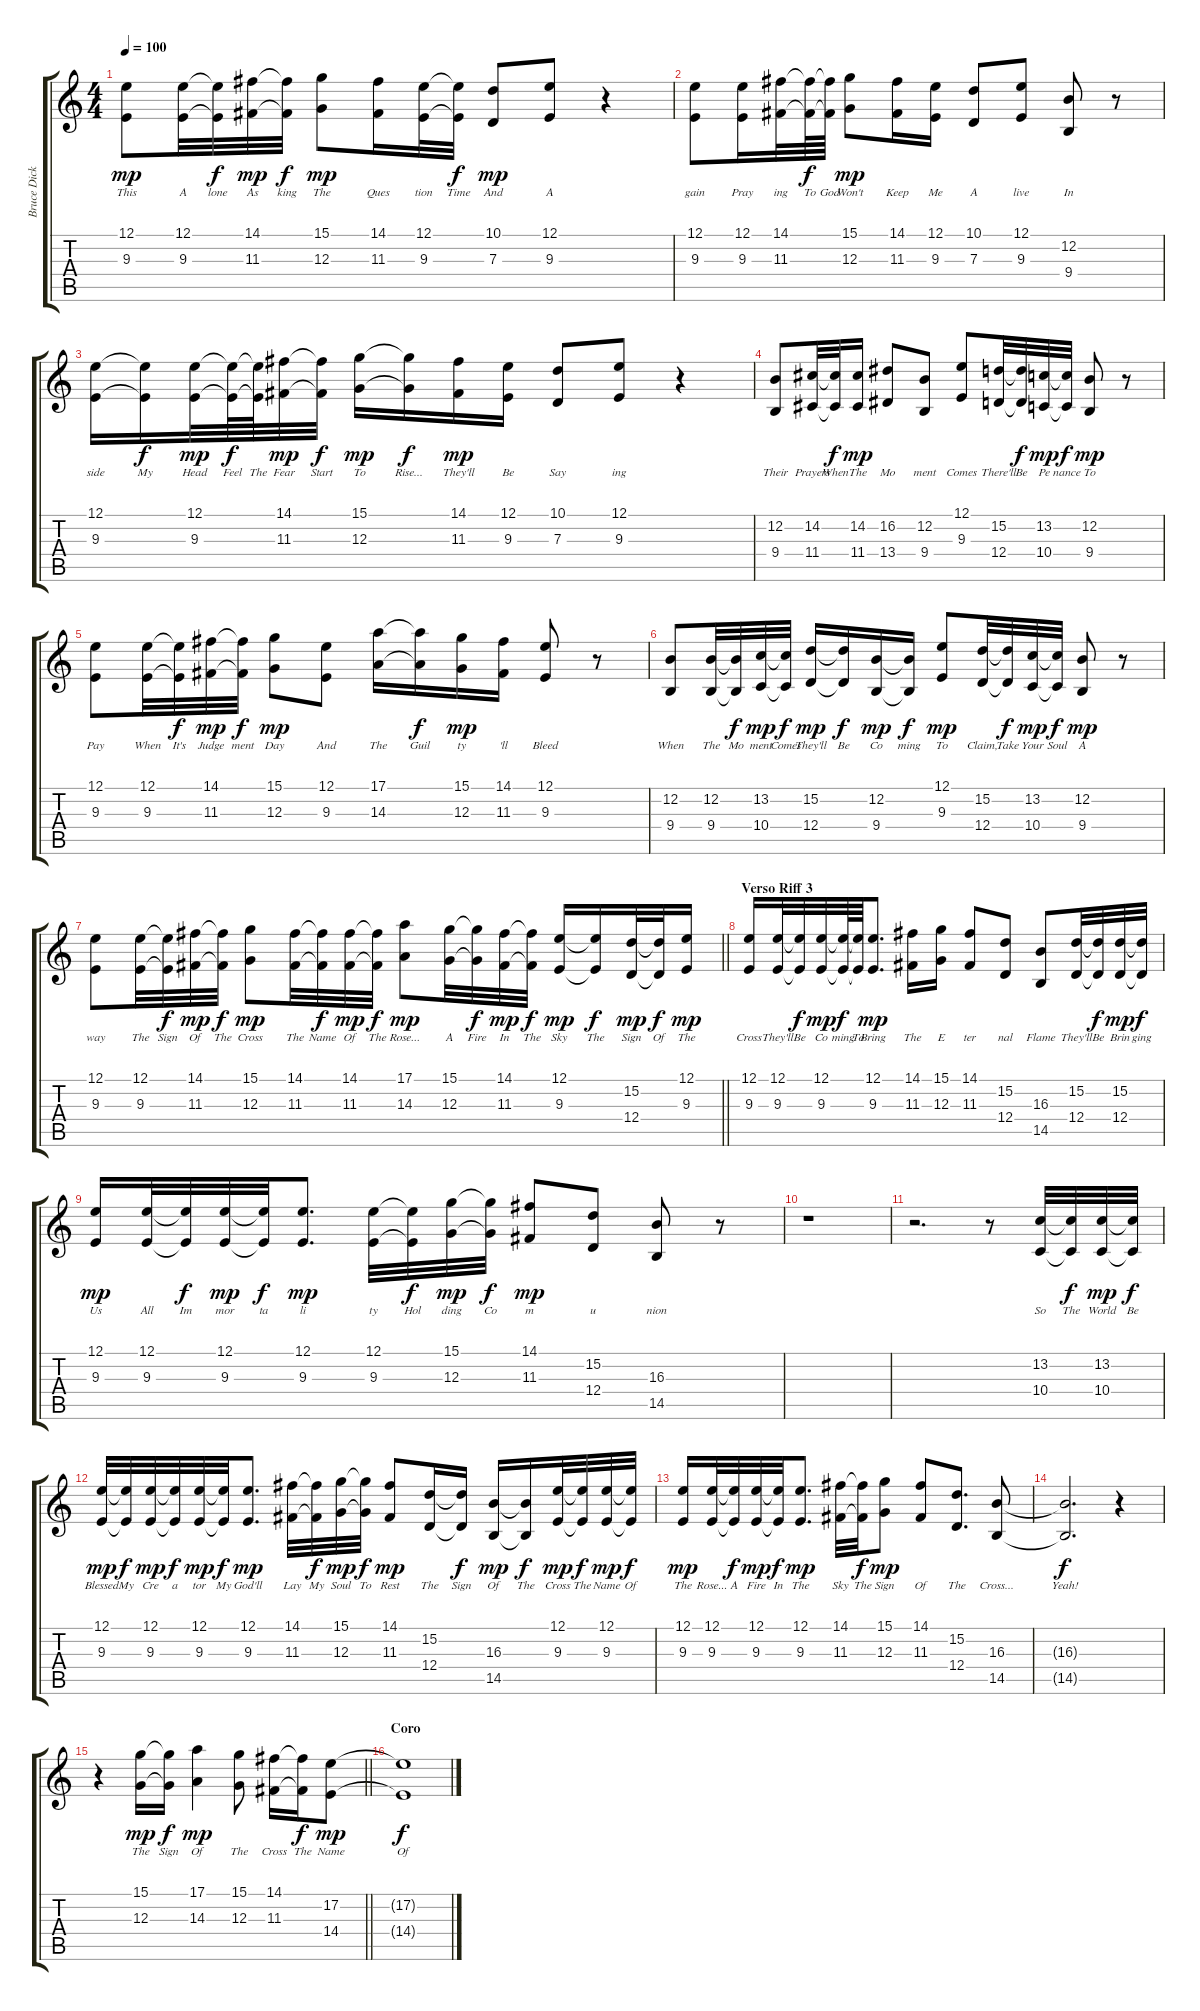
\track ("Bruce Dickinson" "Bruce Dick") {instrument lead2sawtooth}
\staff {score tabs}
\tuning (E4 B3 G3 D3 A2 E2) {hide}
\ts (4 4)
\tempo 100
\clef g2
\ks c
(12.1 9.3).8{lyrics (0 "This") lyrics (1 "") lyrics (2 "") lyrics (3 "") lyrics (4 "") dy mp} (12.1 9.3).32{lyrics (0 "A") lyrics (1 "") lyrics (2 "") lyrics (3 "") lyrics (4 "")} (12.1{t} 9.3{t}).32{lyrics (0 "lone") lyrics (1 "") lyrics (2 "") lyrics (3 "") lyrics (4 "") dy f} (14.1 11.3).32{lyrics (0 "As") lyrics (1 "") lyrics (2 "") lyrics (3 "") lyrics (4 "") dy mp} (14.1{t} 11.3{t}).32{lyrics (0 "king") lyrics (1 "") lyrics (2 "") lyrics (3 "") lyrics (4 "") dy f} (15.1 12.3).8{lyrics (0 "The") lyrics (1 "") lyrics (2 "") lyrics (3 "") lyrics (4 "") dy mp} (14.1 11.3).16{lyrics (0 "Ques") lyrics (1 "") lyrics (2 "") lyrics (3 "") lyrics (4 "")} (12.1 9.3).32{lyrics (0 "tion") lyrics (1 "") lyrics (2 "") lyrics (3 "") lyrics (4 "")} (12.1{t} 9.3{t}).32{lyrics (0 "Time") lyrics (1 "") lyrics (2 "") lyrics (3 "") lyrics (4 "") dy f} (10.1 7.3).8{lyrics (0 "And") lyrics (1 "") lyrics (2 "") lyrics (3 "") lyrics (4 "") dy mp} (12.1 9.3).8{lyrics (0 "A") lyrics (1 "") lyrics (2 "") lyrics (3 "") lyrics (4 "")} r.4 |
(12.1 9.3).8{lyrics (0 "gain") lyrics (1 "") lyrics (2 "") lyrics (3 "") lyrics (4 "")} (12.1 9.3).16{lyrics (0 "Pray") lyrics (1 "") lyrics (2 "") lyrics (3 "") lyrics (4 "")} (14.1 11.3).32{lyrics (0 "ing") lyrics (1 "") lyrics (2 "") lyrics (3 "") lyrics (4 "")} (14.1{t} 11.3{t}).64{lyrics (0 "To") lyrics (1 "") lyrics (2 "") lyrics (3 "") lyrics (4 "") dy f} (14.1{t} 11.3{t}).64{lyrics (0 "God") lyrics (1 "") lyrics (2 "") lyrics (3 "") lyrics (4 "")} (15.1 12.3).8{lyrics (0 "Won't") lyrics (1 "") lyrics (2 "") lyrics (3 "") lyrics (4 "") dy mp} (14.1 11.3).16{lyrics (0 "Keep") lyrics (1 "") lyrics (2 "") lyrics (3 "") lyrics (4 "")} (12.1 9.3).16{lyrics (0 "Me") lyrics (1 "") lyrics (2 "") lyrics (3 "") lyrics (4 "")} (10.1 7.3).8{lyrics (0 "A") lyrics (1 "") lyrics (2 "") lyrics (3 "") lyrics (4 "")} (12.1 9.3).8{lyrics (0 "live") lyrics (1 "") lyrics (2 "") lyrics (3 "") lyrics (4 "")} (12.2 9.4).8{lyrics (0 "In") lyrics (1 "") lyrics (2 "") lyrics (3 "") lyrics (4 "")} r.8 |
(12.1 9.3).16{lyrics (0 "side") lyrics (1 "") lyrics (2 "") lyrics (3 "") lyrics (4 "")} (12.1{t} 9.3{t}).16{lyrics (0 "My") lyrics (1 "") lyrics (2 "") lyrics (3 "") lyrics (4 "") dy f} (12.1 9.3).32{lyrics (0 "Head") lyrics (1 "") lyrics (2 "") lyrics (3 "") lyrics (4 "") dy mp} (12.1{t} 9.3{t}).64{lyrics (0 "Feel") lyrics (1 "") lyrics (2 "") lyrics (3 "") lyrics (4 "") dy f} (12.1{t} 9.3{t}).64{lyrics (0 "The") lyrics (1 "") lyrics (2 "") lyrics (3 "") lyrics (4 "")} (14.1 11.3).32{lyrics (0 "Fear") lyrics (1 "") lyrics (2 "") lyrics (3 "") lyrics (4 "") dy mp} (14.1{t} 11.3{t}).32{lyrics (0 "Start") lyrics (1 "") lyrics (2 "") lyrics (3 "") lyrics (4 "") dy f} (15.1 12.3).16{lyrics (0 "To") lyrics (1 "") lyrics (2 "") lyrics (3 "") lyrics (4 "") dy mp} (15.1{t} 12.3{t}).16{lyrics (0 "Rise...") lyrics (1 "") lyrics (2 "") lyrics (3 "") lyrics (4 "") dy f} (14.1 11.3).16{lyrics (0 "They'll") lyrics (1 "") lyrics (2 "") lyrics (3 "") lyrics (4 "") dy mp} (12.1 9.3).16{lyrics (0 "Be") lyrics (1 "") lyrics (2 "") lyrics (3 "") lyrics (4 "")} (10.1 7.3).8{lyrics (0 "Say") lyrics (1 "") lyrics (2 "") lyrics (3 "") lyrics (4 "")} (12.1 9.3).8{lyrics (0 "ing") lyrics (1 "") lyrics (2 "") lyrics (3 "") lyrics (4 "")} r.4 |
(12.2 9.4).8{lyrics (0 "Their") lyrics (1 "") lyrics (2 "") lyrics (3 "") lyrics (4 "")} (14.2 11.4).32{lyrics (0 "Prayers") lyrics (1 "") lyrics (2 "") lyrics (3 "") lyrics (4 "")} (14.2{t} 11.4{t}).32{lyrics (0 "When") lyrics (1 "") lyrics (2 "") lyrics (3 "") lyrics (4 "") dy f} (14.2 11.4).16{lyrics (0 "The") lyrics (1 "") lyrics (2 "") lyrics (3 "") lyrics (4 "") dy mp} (16.2 13.4).8{lyrics (0 "Mo") lyrics (1 "") lyrics (2 "") lyrics (3 "") lyrics (4 "")} (12.2 9.4).8{lyrics (0 "ment") lyrics (1 "") lyrics (2 "") lyrics (3 "") lyrics (4 "")} (12.1 9.3).8{lyrics (0 "Comes") lyrics (1 "") lyrics (2 "") lyrics (3 "") lyrics (4 "")} (15.2 12.4).32{lyrics (0 "There'll") lyrics (1 "") lyrics (2 "") lyrics (3 "") lyrics (4 "")} (15.2{t} 12.4{t}).32{lyrics (0 "Be") lyrics (1 "") lyrics (2 "") lyrics (3 "") lyrics (4 "") dy f} (13.2 10.4).32{lyrics (0 "Pe") lyrics (1 "") lyrics (2 "") lyrics (3 "") lyrics (4 "") dy mp} (13.2{t} 10.4{t}).32{lyrics (0 "nance") lyrics (1 "") lyrics (2 "") lyrics (3 "") lyrics (4 "") dy f} (12.2 9.4).8{lyrics (0 "To") lyrics (1 "") lyrics (2 "") lyrics (3 "") lyrics (4 "") dy mp} r.8 |
(12.1 9.3).8{lyrics (0 "Pay") lyrics (1 "") lyrics (2 "") lyrics (3 "") lyrics (4 "")} (12.1 9.3).32{lyrics (0 "When") lyrics (1 "") lyrics (2 "") lyrics (3 "") lyrics (4 "")} (12.1{t} 9.3{t}).32{lyrics (0 "It's") lyrics (1 "") lyrics (2 "") lyrics (3 "") lyrics (4 "") dy f} (14.1 11.3).32{lyrics (0 "Judge") lyrics (1 "") lyrics (2 "") lyrics (3 "") lyrics (4 "") dy mp} (14.1{t} 11.3{t}).32{lyrics (0 "ment") lyrics (1 "") lyrics (2 "") lyrics (3 "") lyrics (4 "") dy f} (15.1 12.3).8{lyrics (0 "Day") lyrics (1 "") lyrics (2 "") lyrics (3 "") lyrics (4 "") dy mp} (12.1 9.3).8{lyrics (0 "And") lyrics (1 "") lyrics (2 "") lyrics (3 "") lyrics (4 "")} (17.1 14.3).16{lyrics (0 "The") lyrics (1 "") lyrics (2 "") lyrics (3 "") lyrics (4 "")} (17.1{t} 14.3{t}).16{lyrics (0 "Guil") lyrics (1 "") lyrics (2 "") lyrics (3 "") lyrics (4 "") dy f} (15.1 12.3).16{lyrics (0 "ty") lyrics (1 "") lyrics (2 "") lyrics (3 "") lyrics (4 "") dy mp} (14.1 11.3).16{lyrics (0 "'ll") lyrics (1 "") lyrics (2 "") lyrics (3 "") lyrics (4 "")} (12.1 9.3).8{lyrics (0 "Bleed") lyrics (1 "") lyrics (2 "") lyrics (3 "") lyrics (4 "")} r.8 |
(12.2 9.4).8{lyrics (0 "When") lyrics (1 "") lyrics (2 "") lyrics (3 "") lyrics (4 "")} (12.2 9.4).32{lyrics (0 "The") lyrics (1 "") lyrics (2 "") lyrics (3 "") lyrics (4 "")} (12.2{t} 9.4{t}).32{lyrics (0 "Mo") lyrics (1 "") lyrics (2 "") lyrics (3 "") lyrics (4 "") dy f} (13.2 10.4).32{lyrics (0 "ment") lyrics (1 "") lyrics (2 "") lyrics (3 "") lyrics (4 "") dy mp} (13.2{t} 10.4{t}).32{lyrics (0 "Comes") lyrics (1 "") lyrics (2 "") lyrics (3 "") lyrics (4 "") dy f} (15.2 12.4).16{lyrics (0 "They'll") lyrics (1 "") lyrics (2 "") lyrics (3 "") lyrics (4 "") dy mp} (15.2{t} 12.4{t}).16{lyrics (0 "Be") lyrics (1 "") lyrics (2 "") lyrics (3 "") lyrics (4 "") dy f} (12.2 9.4).16{lyrics (0 "Co") lyrics (1 "") lyrics (2 "") lyrics (3 "") lyrics (4 "") dy mp} (12.2{t} 9.4{t}).16{lyrics (0 "ming") lyrics (1 "") lyrics (2 "") lyrics (3 "") lyrics (4 "") dy f} (12.1 9.3).8{lyrics (0 "To") lyrics (1 "") lyrics (2 "") lyrics (3 "") lyrics (4 "") dy mp} (15.2 12.4).32{lyrics (0 "Claim,") lyrics (1 "") lyrics (2 "") lyrics (3 "") lyrics (4 "")} (15.2{t} 12.4{t}).32{lyrics (0 "Take") lyrics (1 "") lyrics (2 "") lyrics (3 "") lyrics (4 "") dy f} (13.2 10.4).32{lyrics (0 "Your") lyrics (1 "") lyrics (2 "") lyrics (3 "") lyrics (4 "") dy mp} (13.2{t} 10.4{t}).32{lyrics (0 "Soul") lyrics (1 "") lyrics (2 "") lyrics (3 "") lyrics (4 "") dy f} (12.2 9.4).8{lyrics (0 "A") lyrics (1 "") lyrics (2 "") lyrics (3 "") lyrics (4 "") dy mp} r.8 |
\barLineRight lightlight
(12.1 9.3).8{lyrics (0 "way") lyrics (1 "") lyrics (2 "") lyrics (3 "") lyrics (4 "")} (12.1 9.3).32{lyrics (0 "The") lyrics (1 "") lyrics (2 "") lyrics (3 "") lyrics (4 "")} (12.1{t} 9.3{t}).32{lyrics (0 "Sign") lyrics (1 "") lyrics (2 "") lyrics (3 "") lyrics (4 "") dy f} (14.1 11.3).32{lyrics (0 "Of") lyrics (1 "") lyrics (2 "") lyrics (3 "") lyrics (4 "") dy mp} (14.1{t} 11.3{t}).32{lyrics (0 "The") lyrics (1 "") lyrics (2 "") lyrics (3 "") lyrics (4 "") dy f} (15.1 12.3).8{lyrics (0 "Cross") lyrics (1 "") lyrics (2 "") lyrics (3 "") lyrics (4 "") dy mp} (14.1 11.3).32{lyrics (0 "The") lyrics (1 "") lyrics (2 "") lyrics (3 "") lyrics (4 "")} (14.1{t} 11.3{t}).32{lyrics (0 "Name") lyrics (1 "") lyrics (2 "") lyrics (3 "") lyrics (4 "") dy f} (14.1 11.3).32{lyrics (0 "Of") lyrics (1 "") lyrics (2 "") lyrics (3 "") lyrics (4 "") dy mp} (14.1{t} 11.3{t}).32{lyrics (0 "The") lyrics (1 "") lyrics (2 "") lyrics (3 "") lyrics (4 "") dy f} (17.1 14.3).8{lyrics (0 "Rose...") lyrics (1 "") lyrics (2 "") lyrics (3 "") lyrics (4 "") dy mp} (15.1 12.3).32{lyrics (0 "A") lyrics (1 "") lyrics (2 "") lyrics (3 "") lyrics (4 "")} (15.1{t} 12.3{t}).32{lyrics (0 "Fire") lyrics (1 "") lyrics (2 "") lyrics (3 "") lyrics (4 "") dy f} (14.1 11.3).32{lyrics (0 "In") lyrics (1 "") lyrics (2 "") lyrics (3 "") lyrics (4 "") dy mp} (14.1{t} 11.3{t}).32{lyrics (0 "The") lyrics (1 "") lyrics (2 "") lyrics (3 "") lyrics (4 "") dy f} (12.1 9.3).16{lyrics (0 "Sky") lyrics (1 "") lyrics (2 "") lyrics (3 "") lyrics (4 "") dy mp} (12.1{t} 9.3{t}).16{lyrics (0 "The") lyrics (1 "") lyrics (2 "") lyrics (3 "") lyrics (4 "") dy f} (15.2 12.4).32{lyrics (0 "Sign") lyrics (1 "") lyrics (2 "") lyrics (3 "") lyrics (4 "") dy mp} (15.2{t} 12.4{t}).32{lyrics (0 "Of") lyrics (1 "") lyrics (2 "") lyrics (3 "") lyrics (4 "") dy f} (12.1 9.3).16{lyrics (0 "The") lyrics (1 "") lyrics (2 "") lyrics (3 "") lyrics (4 "") dy mp} |
\section ("" "Verso Riff 3")
(12.1 9.3).16{lyrics (0 "Cross") lyrics (1 "") lyrics (2 "") lyrics (3 "") lyrics (4 "")} (12.1 9.3).32{lyrics (0 "They'll") lyrics (1 "") lyrics (2 "") lyrics (3 "") lyrics (4 "")} (12.1{t} 9.3{t}).32{lyrics (0 "Be") lyrics (1 "") lyrics (2 "") lyrics (3 "") lyrics (4 "") dy f} (12.1 9.3).32{lyrics (0 "Co") lyrics (1 "") lyrics (2 "") lyrics (3 "") lyrics (4 "") dy mp} (12.1{t} 9.3{t}).64{lyrics (0 "ming") lyrics (1 "") lyrics (2 "") lyrics (3 "") lyrics (4 "") dy f} (12.1{t} 9.3{t}).64{lyrics (0 "To") lyrics (1 "") lyrics (2 "") lyrics (3 "") lyrics (4 "")} (12.1 9.3).8{d lyrics (0 "Bring") lyrics (1 "") lyrics (2 "") lyrics (3 "") lyrics (4 "") dy mp} (14.1 11.3).16{lyrics (0 "The") lyrics (1 "") lyrics (2 "") lyrics (3 "") lyrics (4 "")} (15.1 12.3).16{lyrics (0 "E") lyrics (1 "") lyrics (2 "") lyrics (3 "") lyrics (4 "")} (14.1 11.3).8{lyrics (0 "ter") lyrics (1 "") lyrics (2 "") lyrics (3 "") lyrics (4 "")} (15.2 12.4).8{lyrics (0 "nal") lyrics (1 "") lyrics (2 "") lyrics (3 "") lyrics (4 "")} (16.3 14.5).8{lyrics (0 "Flame") lyrics (1 "") lyrics (2 "") lyrics (3 "") lyrics (4 "")} (15.2 12.4).32{lyrics (0 "They'll") lyrics (1 "") lyrics (2 "") lyrics (3 "") lyrics (4 "")} (15.2{t} 12.4{t}).32{lyrics (0 "Be") lyrics (1 "") lyrics (2 "") lyrics (3 "") lyrics (4 "") dy f} (15.2 12.4).32{lyrics (0 "Brin") lyrics (1 "") lyrics (2 "") lyrics (3 "") lyrics (4 "") dy mp} (15.2{t} 12.4{t}).32{lyrics (0 "ging") lyrics (1 "") lyrics (2 "") lyrics (3 "") lyrics (4 "") dy f} |
(12.1 9.3).16{lyrics (0 "Us") lyrics (1 "") lyrics (2 "") lyrics (3 "") lyrics (4 "") dy mp} (12.1 9.3).32{lyrics (0 "All") lyrics (1 "") lyrics (2 "") lyrics (3 "") lyrics (4 "")} (12.1{t} 9.3{t}).32{lyrics (0 "Im") lyrics (1 "") lyrics (2 "") lyrics (3 "") lyrics (4 "") dy f} (12.1 9.3).32{lyrics (0 "mor") lyrics (1 "") lyrics (2 "") lyrics (3 "") lyrics (4 "") dy mp} (12.1{t} 9.3{t}).32{lyrics (0 "ta") lyrics (1 "") lyrics (2 "") lyrics (3 "") lyrics (4 "") dy f} (12.1 9.3).8{d lyrics (0 "li") lyrics (1 "") lyrics (2 "") lyrics (3 "") lyrics (4 "") dy mp} (12.1 9.3).32{lyrics (0 "ty") lyrics (1 "") lyrics (2 "") lyrics (3 "") lyrics (4 "")} (12.1{t} 9.3{t}).32{lyrics (0 "Hol") lyrics (1 "") lyrics (2 "") lyrics (3 "") lyrics (4 "") dy f} (15.1 12.3).32{lyrics (0 "ding") lyrics (1 "") lyrics (2 "") lyrics (3 "") lyrics (4 "") dy mp} (15.1{t} 12.3{t}).32{lyrics (0 "Co") lyrics (1 "") lyrics (2 "") lyrics (3 "") lyrics (4 "") dy f} (14.1 11.3).8{lyrics (0 "m") lyrics (1 "") lyrics (2 "") lyrics (3 "") lyrics (4 "") dy mp} (15.2 12.4).8{lyrics (0 "u") lyrics (1 "") lyrics (2 "") lyrics (3 "") lyrics (4 "")} (16.3 14.5).8{lyrics (0 "nion") lyrics (1 "") lyrics (2 "") lyrics (3 "") lyrics (4 "")} r.8 |
r.1 |
r.2{d} r.8 (13.2 10.4).32{lyrics (0 "So") lyrics (1 "") lyrics (2 "") lyrics (3 "") lyrics (4 "")} (13.2{t} 10.4{t}).32{lyrics (0 "The") lyrics (1 "") lyrics (2 "") lyrics (3 "") lyrics (4 "") dy f} (13.2 10.4).32{lyrics (0 "World") lyrics (1 "") lyrics (2 "") lyrics (3 "") lyrics (4 "") dy mp} (13.2{t} 10.4{t}).32{lyrics (0 "Be") lyrics (1 "") lyrics (2 "") lyrics (3 "") lyrics (4 "") dy f} |
(12.1 9.3).32{lyrics (0 "Blessed") lyrics (1 "") lyrics (2 "") lyrics (3 "") lyrics (4 "") dy mp} (12.1{t} 9.3{t}).32{lyrics (0 "My") lyrics (1 "") lyrics (2 "") lyrics (3 "") lyrics (4 "") dy f} (12.1 9.3).32{lyrics (0 "Cre") lyrics (1 "") lyrics (2 "") lyrics (3 "") lyrics (4 "") dy mp} (12.1{t} 9.3{t}).32{lyrics (0 "a") lyrics (1 "") lyrics (2 "") lyrics (3 "") lyrics (4 "") dy f} (12.1 9.3).32{lyrics (0 "tor") lyrics (1 "") lyrics (2 "") lyrics (3 "") lyrics (4 "") dy mp} (12.1{t} 9.3{t}).32{lyrics (0 "My") lyrics (1 "") lyrics (2 "") lyrics (3 "") lyrics (4 "") dy f} (12.1 9.3).8{d lyrics (0 "God'll") lyrics (1 "") lyrics (2 "") lyrics (3 "") lyrics (4 "") dy mp} (14.1 11.3).32{lyrics (0 "Lay") lyrics (1 "") lyrics (2 "") lyrics (3 "") lyrics (4 "")} (14.1{t} 11.3{t}).32{lyrics (0 "My") lyrics (1 "") lyrics (2 "") lyrics (3 "") lyrics (4 "") dy f} (15.1 12.3).32{lyrics (0 "Soul") lyrics (1 "") lyrics (2 "") lyrics (3 "") lyrics (4 "") dy mp} (15.1{t} 12.3{t}).32{lyrics (0 "To") lyrics (1 "") lyrics (2 "") lyrics (3 "") lyrics (4 "") dy f} (14.1 11.3).8{lyrics (0 "Rest") lyrics (1 "") lyrics (2 "") lyrics (3 "") lyrics (4 "") dy mp} (15.2 12.4).16{lyrics (0 "The") lyrics (1 "") lyrics (2 "") lyrics (3 "") lyrics (4 "")} (15.2{t} 12.4{t}).16{lyrics (0 "Sign") lyrics (1 "") lyrics (2 "") lyrics (3 "") lyrics (4 "") dy f} (16.3 14.5).16{lyrics (0 "Of") lyrics (1 "") lyrics (2 "") lyrics (3 "") lyrics (4 "") dy mp} (16.3{t} 14.5{t}).16{lyrics (0 "The") lyrics (1 "") lyrics (2 "") lyrics (3 "") lyrics (4 "") dy f} (12.1 9.3).32{lyrics (0 "Cross") lyrics (1 "") lyrics (2 "") lyrics (3 "") lyrics (4 "") dy mp} (12.1{t} 9.3{t}).32{lyrics (0 "The") lyrics (1 "") lyrics (2 "") lyrics (3 "") lyrics (4 "") dy f} (12.1 9.3).32{lyrics (0 "Name") lyrics (1 "") lyrics (2 "") lyrics (3 "") lyrics (4 "") dy mp} (12.1{t} 9.3{t}).32{lyrics (0 "Of") lyrics (1 "") lyrics (2 "") lyrics (3 "") lyrics (4 "") dy f} |
(12.1 9.3).16{lyrics (0 "The") lyrics (1 "") lyrics (2 "") lyrics (3 "") lyrics (4 "") dy mp} (12.1 9.3).32{lyrics (0 "Rose...") lyrics (1 "") lyrics (2 "") lyrics (3 "") lyrics (4 "")} (12.1{t} 9.3{t}).32{lyrics (0 "A") lyrics (1 "") lyrics (2 "") lyrics (3 "") lyrics (4 "") dy f} (12.1 9.3).32{lyrics (0 "Fire") lyrics (1 "") lyrics (2 "") lyrics (3 "") lyrics (4 "") dy mp} (12.1{t} 9.3{t}).32{lyrics (0 "In") lyrics (1 "") lyrics (2 "") lyrics (3 "") lyrics (4 "") dy f} (12.1 9.3).8{d lyrics (0 "The") lyrics (1 "") lyrics (2 "") lyrics (3 "") lyrics (4 "") dy mp} (14.1 11.3).32{lyrics (0 "Sky") lyrics (1 "") lyrics (2 "") lyrics (3 "") lyrics (4 "")} (14.1{t} 11.3{t}).32{lyrics (0 "The") lyrics (1 "") lyrics (2 "") lyrics (3 "") lyrics (4 "") dy f} (15.1 12.3).8{lyrics (0 "Sign") lyrics (1 "") lyrics (2 "") lyrics (3 "") lyrics (4 "") dy mp} (14.1 11.3).8{lyrics (0 "Of") lyrics (1 "") lyrics (2 "") lyrics (3 "") lyrics (4 "")} (15.2 12.4).8{d lyrics (0 "The") lyrics (1 "") lyrics (2 "") lyrics (3 "") lyrics (4 "")} (16.3 14.5).8{lyrics (0 "Cross...") lyrics (1 "") lyrics (2 "") lyrics (3 "") lyrics (4 "")} |
(16.3{t} 14.5{t}).2{d lyrics (0 "Yeah!") lyrics (1 "") lyrics (2 "") lyrics (3 "") lyrics (4 "") dy f} r.4 |
\barLineRight lightlight
r.4 (15.1 12.3).16{lyrics (0 "The") lyrics (1 "") lyrics (2 "") lyrics (3 "") lyrics (4 "") dy mp} (15.1{t} 12.3{t}).16{lyrics (0 "Sign") lyrics (1 "") lyrics (2 "") lyrics (3 "") lyrics (4 "") dy f} (17.1 14.3).4{lyrics (0 "Of") lyrics (1 "") lyrics (2 "") lyrics (3 "") lyrics (4 "") dy mp} (15.1 12.3).8{lyrics (0 "The") lyrics (1 "") lyrics (2 "") lyrics (3 "") lyrics (4 "")} (14.1 11.3).16{lyrics (0 "Cross") lyrics (1 "") lyrics (2 "") lyrics (3 "") lyrics (4 "")} (14.1{t} 11.3{t}).16{lyrics (0 "The") lyrics (1 "") lyrics (2 "") lyrics (3 "") lyrics (4 "") dy f} (17.2 14.4).8{lyrics (0 "Name") lyrics (1 "") lyrics (2 "") lyrics (3 "") lyrics (4 "") dy mp} |
\section ("" "Coro")
(17.2{t} 14.4{t}).1{lyrics (0 "Of") lyrics (1 "") lyrics (2 "") lyrics (3 "") lyrics (4 "") dy f}
